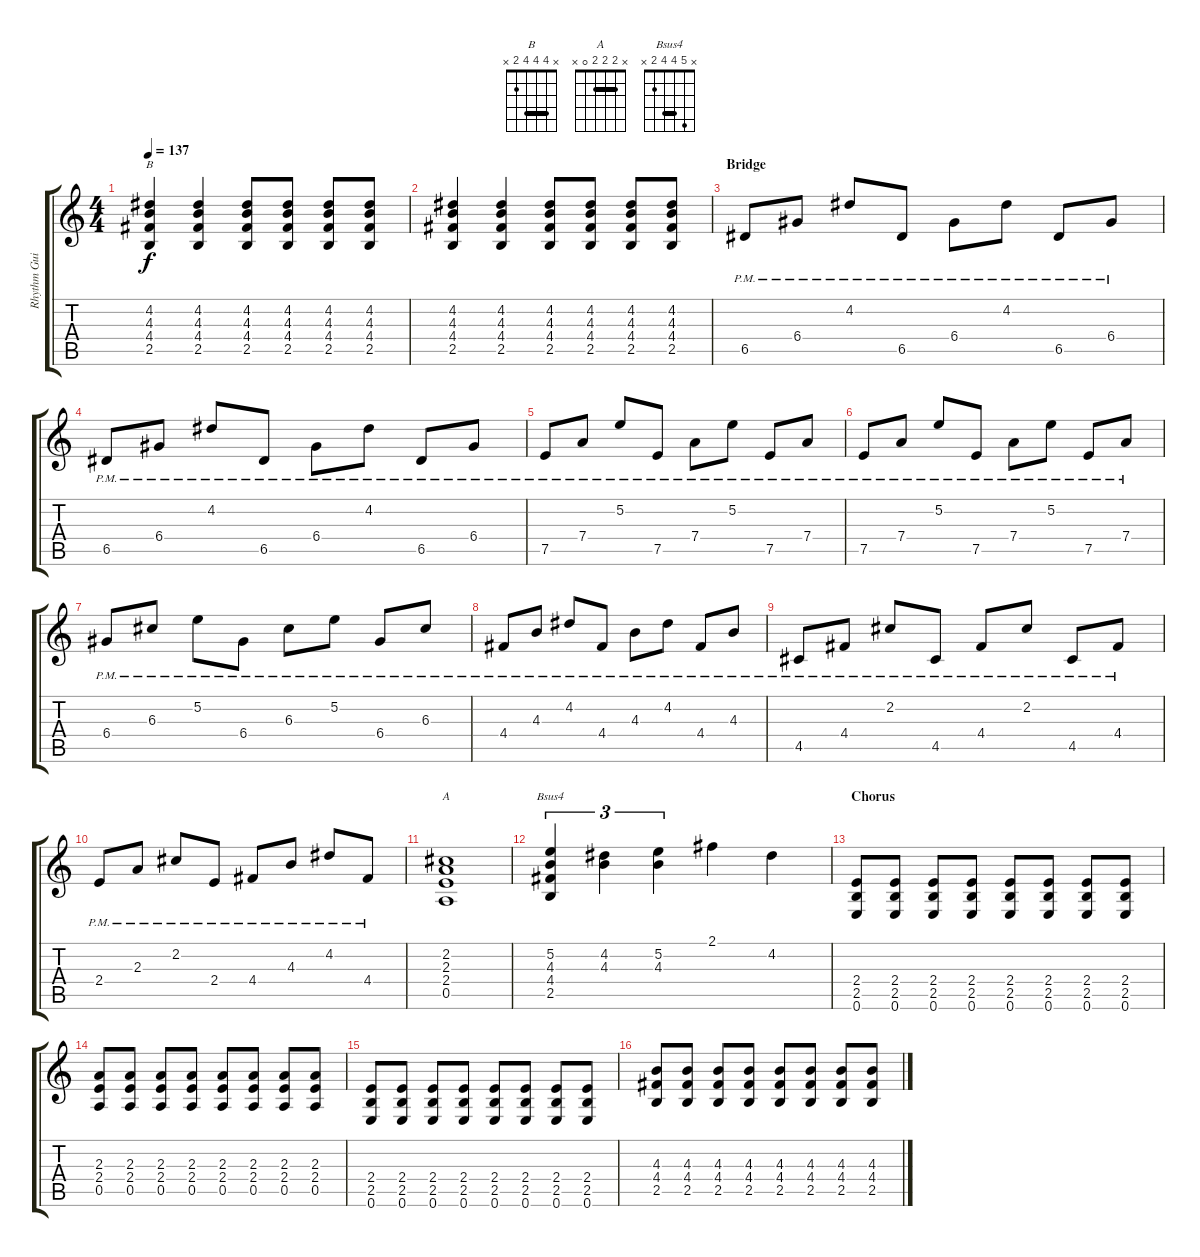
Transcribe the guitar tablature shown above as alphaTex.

\track ("Rhythm Guitar [Breiti]" "Rhythm Gui") {instrument overdrivenguitar}
\staff {score tabs}
\tuning (E4 B3 G3 D3 A2 E2) {hide}
\chord ("B" x 4 4 4 2 x) {barre 4}
\chord ("A" x 2 2 2 0 x) {barre 2}
\chord ("Bsus4" x 5 4 4 2 x) {barre 4}
\ts (4 4)
\tempo 137
\clef g2
\ks c
(4.2 4.3 4.4 2.5).4{ch "B" dy f} (4.2 4.3 4.4 2.5).4 (4.2 4.3 4.4 2.5).8 (4.2 4.3 4.4 2.5).8 (4.2 4.3 4.4 2.5).8 (4.2 4.3 4.4 2.5).8 |
(4.2 4.3 4.4 2.5).4 (4.2 4.3 4.4 2.5).4 (4.2 4.3 4.4 2.5).8 (4.2 4.3 4.4 2.5).8 (4.2 4.3 4.4 2.5).8 (4.2 4.3 4.4 2.5).8 |
\section ("" "Bridge")
6.5{pm}.8 6.4{pm}.8 4.2{pm}.8 6.5{pm}.8 6.4{pm}.8 4.2{pm}.8 6.5{pm}.8 6.4{pm}.8 |
6.5{pm}.8 6.4{pm}.8 4.2{pm}.8 6.5{pm}.8 6.4{pm}.8 4.2{pm}.8 6.5{pm}.8 6.4{pm}.8 |
7.5{pm}.8 7.4{pm}.8 5.2{pm}.8 7.5{pm}.8 7.4{pm}.8 5.2{pm}.8 7.5{pm}.8 7.4{pm}.8 |
7.5{pm}.8 7.4{pm}.8 5.2{pm}.8 7.5{pm}.8 7.4{pm}.8 5.2{pm}.8 7.5{pm}.8 7.4{pm}.8 |
6.4{pm}.8 6.3{pm}.8 5.2{pm}.8 6.4{pm}.8 6.3{pm}.8 5.2{pm}.8 6.4{pm}.8 6.3{pm}.8 |
4.4{pm}.8 4.3{pm}.8 4.2{pm}.8 4.4{pm}.8 4.3{pm}.8 4.2{pm}.8 4.4{pm}.8 4.3{pm}.8 |
4.5{pm}.8 4.4{pm}.8 2.2{pm}.8 4.5{pm}.8 4.4{pm}.8 2.2{pm}.8 4.5{pm}.8 4.4{pm}.8 |
2.4{pm}.8 2.3{pm}.8 2.2{pm}.8 2.4{pm}.8 4.4{pm}.8 4.3{pm}.8 4.2{pm}.8 4.4{pm}.8 |
(2.2 2.3 2.4 0.5).1{ch "A"} |
(5.2 4.3 4.4 2.5).4{tu (3 2) ch "Bsus4"} (4.2 4.3).4{tu (3 2)} (5.2 4.3).4{tu (3 2)} 2.1.4 4.2.4 |
\section ("" "Chorus")
(2.4 2.5 0.6).8 (2.4 2.5 0.6).8 (2.4 2.5 0.6).8 (2.4 2.5 0.6).8 (2.4 2.5 0.6).8 (2.4 2.5 0.6).8 (2.4 2.5 0.6).8 (2.4 2.5 0.6).8 |
(2.3 2.4 0.5).8 (2.3 2.4 0.5).8 (2.3 2.4 0.5).8 (2.3 2.4 0.5).8 (2.3 2.4 0.5).8 (2.3 2.4 0.5).8 (2.3 2.4 0.5).8 (2.3 2.4 0.5).8 |
(2.4 2.5 0.6).8 (2.4 2.5 0.6).8 (2.4 2.5 0.6).8 (2.4 2.5 0.6).8 (2.4 2.5 0.6).8 (2.4 2.5 0.6).8 (2.4 2.5 0.6).8 (2.4 2.5 0.6).8 |
(4.3 4.4 2.5).8 (4.3 4.4 2.5).8 (4.3 4.4 2.5).8 (4.3 4.4 2.5).8 (4.3 4.4 2.5).8 (4.3 4.4 2.5).8 (4.3 4.4 2.5).8 (4.3 4.4 2.5).8
